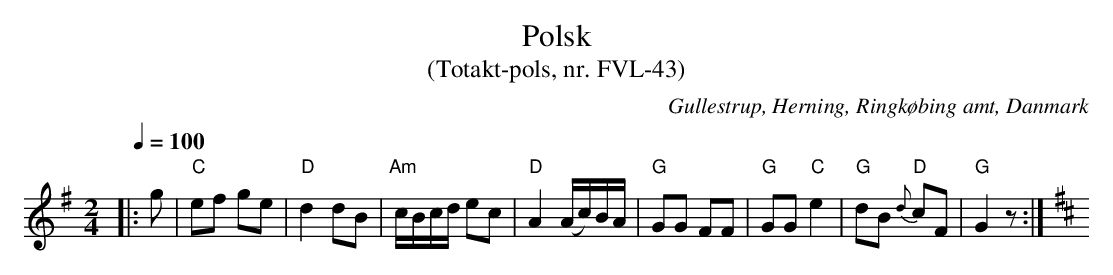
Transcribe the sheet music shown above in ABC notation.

X:1
T:Polsk
T:(Totakt-pols, nr. FVL-43)
O:Gullestrup, Herning, Ringkøbing amt, Danmark
M:2/4
L:1/8
Q:1/4=100
K:G
|: g | "C"ef ge | "D"d2 dB | "Am"c/B/c/d/ ec | "D"A2 (A/c/)B/A/ | "G"GG FF | "G"GG "C"e2 | "G"dB "D"{d}cF | "G"G2 z  :|
K:D
